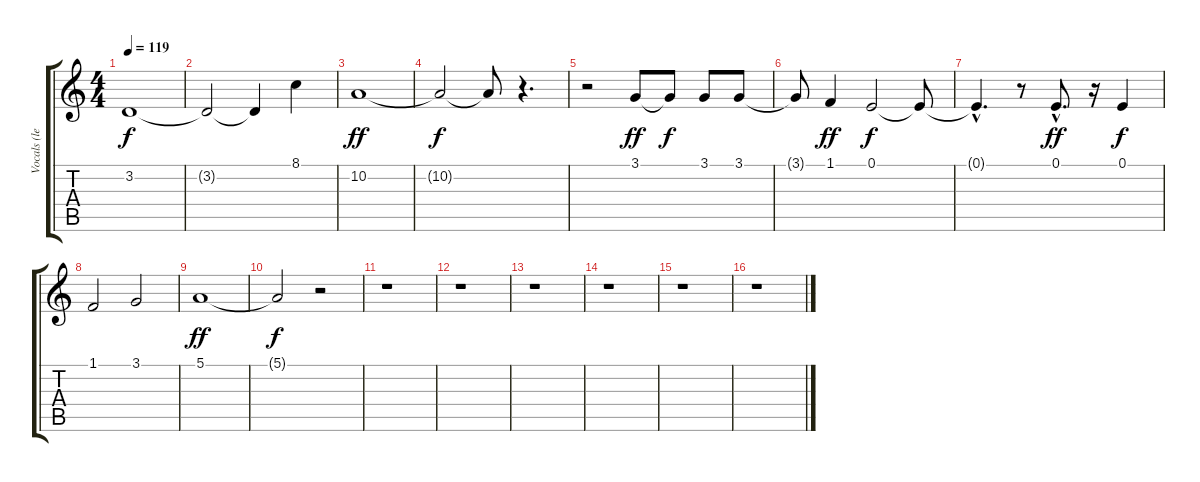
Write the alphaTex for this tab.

\track ("Vocals (lead female and choir)" "Vocals (le") {instrument choiraahs}
\staff {score tabs}
\tuning (E4 B3 G3 D3 A2 E2) {hide}
\ts (4 4)
\tempo 119
\clef g2
\ks c
3.2.1{dy f} |
3.2{t}.2 3.2{t}.4 8.1.4 |
10.2.1{dy ff} |
10.2{t}.2{dy f} 10.2{t}.8 r.4{d} |
r.2 3.1.8{dy ff} 3.1{t}.8{dy f} 3.1.8 3.1.8 |
3.1{t}.8 1.1.4{dy ff} 0.1.2{dy f} 0.1{t}.8 |
0.1{hac t}.4{d} r.8 0.1{hac}.8{d dy ff} r.16 0.1.4{dy f} |
1.1.2 3.1.2 |
5.1.1{dy ff} |
5.1{t}.2{dy f} r.2 |
r.1{instrument choiraahs} |
r.1 |
r.1 |
r.1 |
r.1 |
r.1
